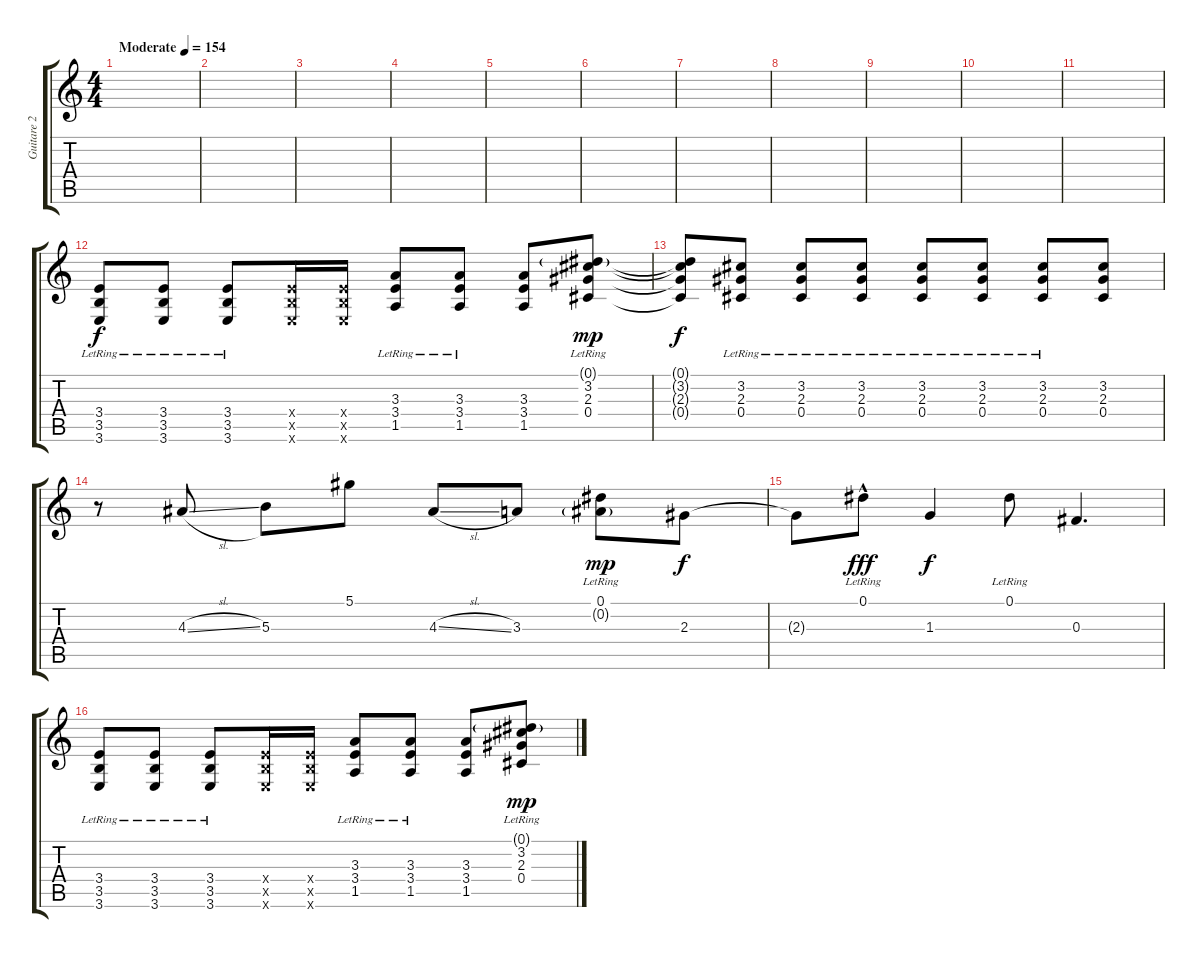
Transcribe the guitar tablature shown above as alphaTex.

\track ("Guitare 2" "Guitare 2") {instrument overdrivenguitar}
\staff {score tabs}
\tuning (Eb4 Bb3 Gb3 Db3 Ab2 Db2) {hide}
\ts (4 4)
\tempo (154 "Moderate")
\clef g2
\ks c
|
|
|
|
|
|
|
|
|
|
|
(3.4{lr} 3.5{lr} 3.6{lr}).8 (3.4{lr} 3.5{lr} 3.6{lr}).8 (3.4{lr} 3.5{lr} 3.6{lr}).8 (3.4{x} 3.5{x} 3.6{x}).16 (3.4{x} 3.5{x} 3.6{x}).16 (3.3 3.4{lr} 1.5{lr}).8 (3.3 3.4{lr} 1.5{lr}).8 (3.3 3.4 1.5).8 (0.1{g} 3.2{lr} 2.3{lr} 0.4{lr}).8{dy mp} |
(0.1{t} 3.2{t} 2.3{t} 0.4{t}).8{dy f} (3.2 2.3{lr} 0.4{lr}).8 (3.2{lr} 2.3{lr} 0.4{lr}).8 (3.2 2.3{lr} 0.4{lr}).8 (3.2{lr} 2.3{lr} 0.4{lr}).8 (3.2 2.3{lr} 0.4{lr}).8 (3.2{lr} 2.3{lr} 0.4{lr}).8 (3.2 2.3 0.4).8 |
r.8 4.3{sl}.8 5.3.8 5.1.8 4.3{sl}.8 3.3.8 (0.1{lr} 0.2{g}).8{dy mp} 2.3.8{dy f} |
2.3{t}.8 0.1{hac lr}.8{dy fff} 1.3.4{dy f} 0.1{lr}.8 0.3.4{d} |
(3.4{lr} 3.5{lr} 3.6{lr}).8 (3.4{lr} 3.5{lr} 3.6{lr}).8 (3.4{lr} 3.5{lr} 3.6{lr}).8 (3.4{x} 3.5{x} 3.6{x}).16 (3.4{x} 3.5{x} 3.6{x}).16 (3.3 3.4{lr} 1.5{lr}).8 (3.3 3.4{lr} 1.5{lr}).8 (3.3 3.4 1.5).8 (0.1{g} 3.2{lr} 2.3{lr} 0.4{lr}).8{dy mp}
